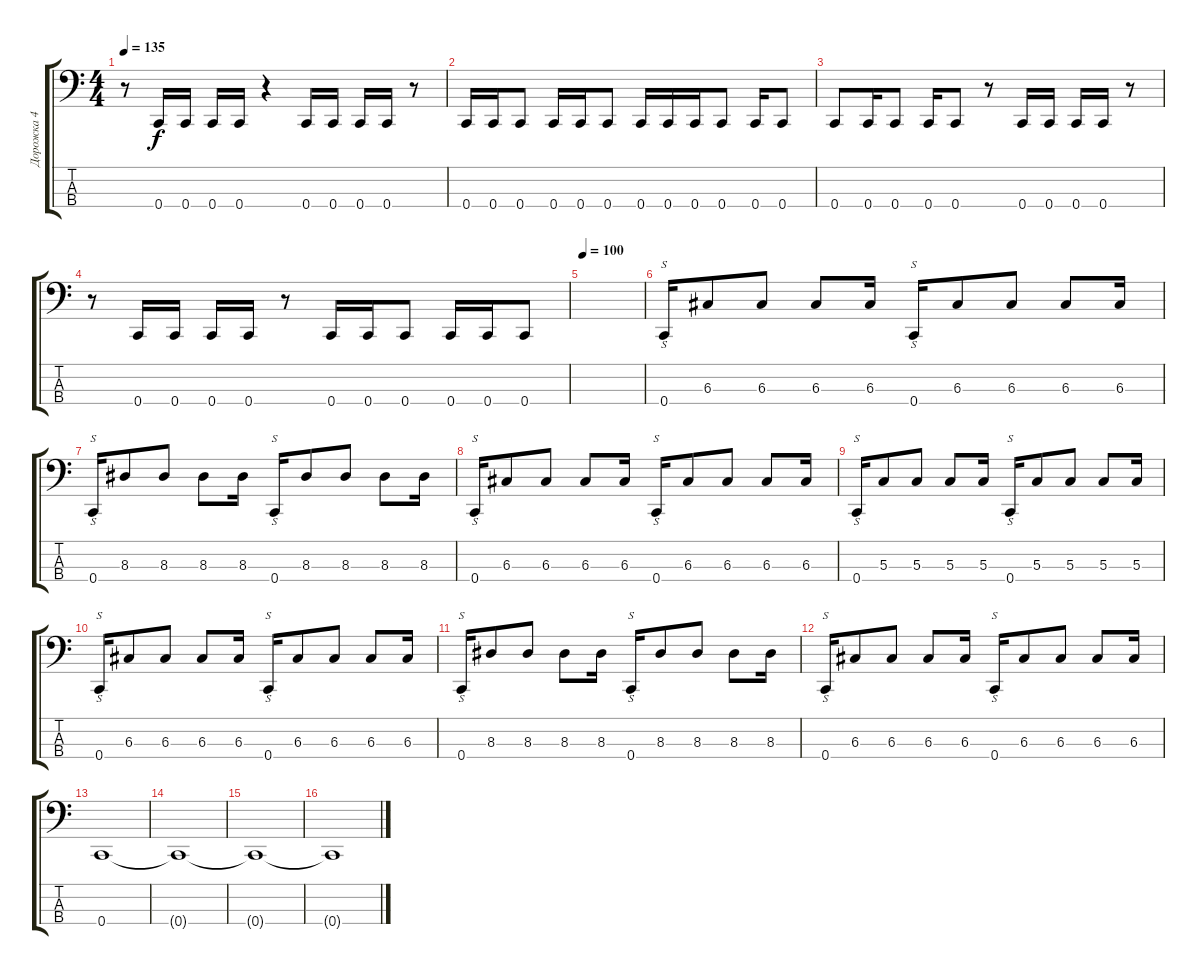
\track ("Дорожка 4" "Дорожка 4") {instrument electricbassfinger}
\staff {score tabs}
\tuning (F2 C2 G1 C1) {hide}
\ts (4 4)
\tempo 135
\clef f4
\ks c
r.8{dy f} 0.4.16 0.4.16 0.4.16 0.4.16 r.4 0.4.16 0.4.16 0.4.16 0.4.16 r.8 |
0.4.16 0.4.16 0.4.8 0.4.16 0.4.16 0.4.8 0.4.16 0.4.16 0.4.16 0.4.8 0.4.16 0.4.8 |
0.4.8 0.4.16 0.4.8 0.4.16 0.4.8 r.8 0.4.16 0.4.16 0.4.16 0.4.16 r.8 |
r.8 0.4.16 0.4.16 0.4.16 0.4.16 r.8 0.4.16 0.4.16 0.4.8 0.4.16 0.4.16 0.4.8 |
\tempo 100
|
0.4.16{s} 6.3.8 6.3.8 6.3.8 6.3.16 0.4.16{s} 6.3.8 6.3.8 6.3.8 6.3.16 |
0.4.16{s} 8.3.8 8.3.8 8.3.8 8.3.16 0.4.16{s} 8.3.8 8.3.8 8.3.8 8.3.16 |
0.4.16{s} 6.3.8 6.3.8 6.3.8 6.3.16 0.4.16{s} 6.3.8 6.3.8 6.3.8 6.3.16 |
0.4.16{s} 5.3.8 5.3.8 5.3.8 5.3.16 0.4.16{s} 5.3.8 5.3.8 5.3.8 5.3.16 |
0.4.16{s} 6.3.8 6.3.8 6.3.8 6.3.16 0.4.16{s} 6.3.8 6.3.8 6.3.8 6.3.16 |
0.4.16{s} 8.3.8 8.3.8 8.3.8 8.3.16 0.4.16{s} 8.3.8 8.3.8 8.3.8 8.3.16 |
0.4.16{s} 6.3.8 6.3.8 6.3.8 6.3.16 0.4.16{s} 6.3.8 6.3.8 6.3.8 6.3.16 |
0.4.1 |
0.4{t}.1 |
0.4{t}.1{volume 0} |
0.4{t}.1
